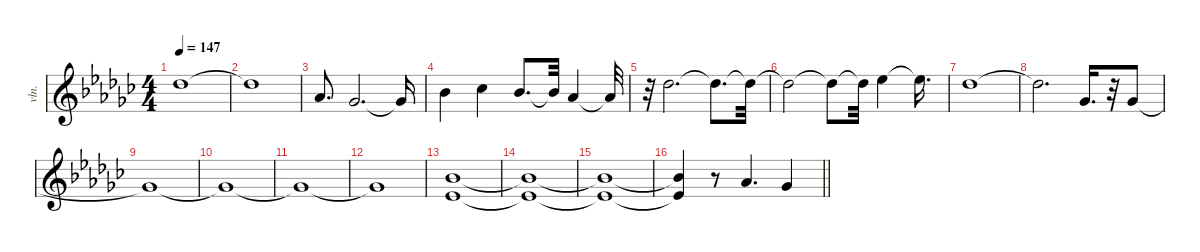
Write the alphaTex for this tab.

\defaultSystemsLayout 8
\hideDynamics
\bracketExtendMode nobrackets
\otherSystemsTrackNameOrientation horizontal
\track ("Keyboards 1-hid" "vln.") {defaultSystemsLayout 4 instrument stringensemble1}
\staff {score}
\tuning (Eb4 Bb3 Gb3 Db3 Ab2 Eb2)
\ts (4 4)
\tempo 147
\clef g2
\ks ebminor
10.1{acc b}.1{dy fff beam Down} |
10.1{t acc b}.1{beam Down} |
5.1{acc b}.8{d beam Up} 3.1{acc b}.2{d beam Up} 3.1{t acc b}.16{beam Up} |
7.1{acc b}.4{beam Down} 8.1{acc b}.4{beam Down} 7.1{acc b}.8{d beam Up} 7.1{t acc b}.32{beam Up} 5.1{acc b}.4{beam Up} 5.1{t acc b}.32{beam Up} |
r.32{beam Down} 10.1{acc b}.2{d beam Down} 10.1{t acc b}.8{d beam Down} 10.1{t acc b}.32{beam Down} |
10.1{t acc b}.2{beam Down} 10.1{t acc b}.8{beam Down} 10.1{t acc b}.32{beam Down} 12.1{acc b}.4{beam Down} 12.1{t acc b}.16{d beam Down} |
10.1{acc b}.1{beam Down} |
10.1{t acc b}.2{d beam Down} 8.2{acc b}.16{d dy mf beam Up} r.32{beam Up} 8.2{acc b}.8{beam Up} |
8.2{t acc b}.1{beam Up} |
8.2{t acc b}.1{beam Up} |
8.2{t acc b}.1{beam Up} |
8.2{t acc b}.1{beam Up} |
(7.1{acc b} 5.2{acc b}).1{beam Up} |
(7.1{t acc b} 5.2{t acc b}).1{beam Up} |
(7.1{t acc b} 5.2{t acc b}).1{beam Up} |
\barLineRight lightlight
(7.1{t acc b} 5.2{t acc b}).4{beam Up} r.8{beam Up} 5.1{acc b}.4{d beam Up} 3.1{acc b}.4{beam Up}
